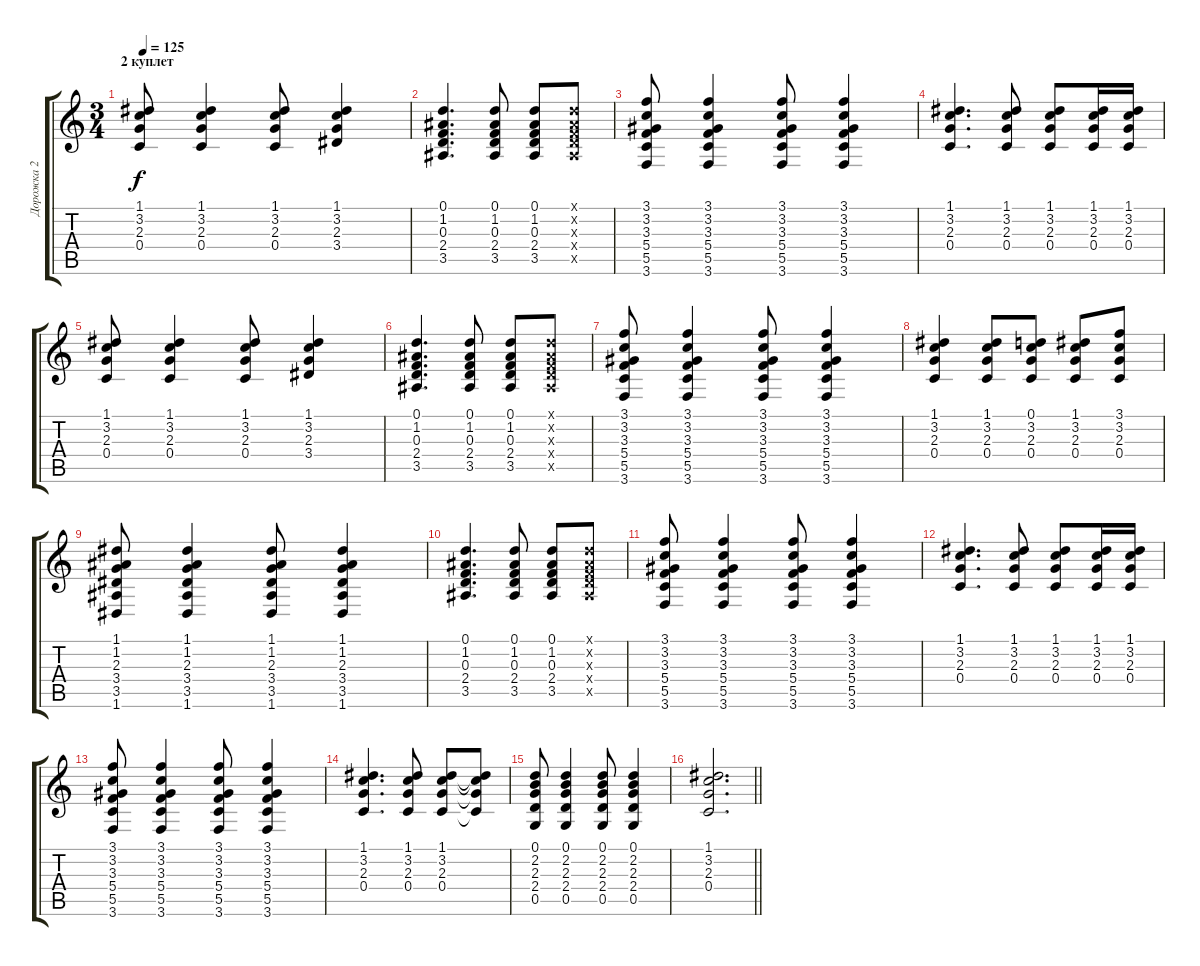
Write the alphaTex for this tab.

\track ("Дорожка 2" "Дорожка 2") {instrument acousticguitarsteel}
\staff {score tabs}
\tuning (D4 A3 F3 C3 G2 D2) {hide}
\ts (3 4)
\section ("" "2 куплет")
\tempo 125
\clef g2
\ks c
(1.1 3.2 2.3 0.4).8{dy f} (1.1 3.2 2.3 0.4).4 (1.1 3.2 2.3 0.4).8 (1.1 3.2 2.3 3.4).4 |
(0.1 1.2 0.3 2.4 3.5).4{d} (0.1 1.2 0.3 2.4 3.5).8 (0.1 1.2 0.3 2.4 3.5).8 (0.1{x} 1.2{x} 0.3{x} 2.4{x} 3.5{x}).8 |
(3.1 3.2 3.3 5.4 5.5 3.6).8 (3.1 3.2 3.3 5.4 5.5 3.6).4 (3.1 3.2 3.3 5.4 5.5 3.6).8 (3.1 3.2 3.3 5.4 5.5 3.6).4 |
(1.1 3.2 2.3 0.4).4{d} (1.1 3.2 2.3 0.4).8 (1.1 3.2 2.3 0.4).8 (1.1 3.2 2.3 0.4).16 (1.1 3.2 2.3 0.4).16 |
(1.1 3.2 2.3 0.4).8 (1.1 3.2 2.3 0.4).4 (1.1 3.2 2.3 0.4).8 (1.1 3.2 2.3 3.4).4 |
(0.1 1.2 0.3 2.4 3.5).4{d} (0.1 1.2 0.3 2.4 3.5).8 (0.1 1.2 0.3 2.4 3.5).8 (0.1{x} 1.2{x} 0.3{x} 2.4{x} 3.5{x}).8 |
(3.1 3.2 3.3 5.4 5.5 3.6).8 (3.1 3.2 3.3 5.4 5.5 3.6).4 (3.1 3.2 3.3 5.4 5.5 3.6).8 (3.1 3.2 3.3 5.4 5.5 3.6).4 |
(1.1 3.2 2.3 0.4).4 (1.1 3.2 2.3 0.4).8 (0.1 3.2 2.3 0.4).8 (1.1 3.2 2.3 0.4).8 (3.1 3.2 2.3 0.4).8 |
(1.1 1.2 2.3 3.4 3.5 1.6).8 (1.1 1.2 2.3 3.4 3.5 1.6).4 (1.1 1.2 2.3 3.4 3.5 1.6).8 (1.1 1.2 2.3 3.4 3.5 1.6).4 |
(0.1 1.2 0.3 2.4 3.5).4{d} (0.1 1.2 0.3 2.4 3.5).8 (0.1 1.2 0.3 2.4 3.5).8 (0.1{x} 1.2{x} 0.3{x} 2.4{x} 3.5{x}).8 |
(3.1 3.2 3.3 5.4 5.5 3.6).8 (3.1 3.2 3.3 5.4 5.5 3.6).4 (3.1 3.2 3.3 5.4 5.5 3.6).8 (3.1 3.2 3.3 5.4 5.5 3.6).4 |
(1.1 3.2 2.3 0.4).4{d} (1.1 3.2 2.3 0.4).8 (1.1 3.2 2.3 0.4).8 (1.1 3.2 2.3 0.4).16 (1.1 3.2 2.3 0.4).16 |
(3.1 3.2 3.3 5.4 5.5 3.6).8 (3.1 3.2 3.3 5.4 5.5 3.6).4 (3.1 3.2 3.3 5.4 5.5 3.6).8 (3.1 3.2 3.3 5.4 5.5 3.6).4 |
(1.1 3.2 2.3 0.4).4{d} (1.1 3.2 2.3 0.4).8 (1.1 3.2 2.3 0.4).8 (1.1{t} 3.2{t} 2.3{t} 0.4{t}).8 |
(0.1 2.2 2.3 2.4 0.5).8 (0.1 2.2 2.3 2.4 0.5).4 (0.1 2.2 2.3 2.4 0.5).8 (0.1 2.2 2.3 2.4 0.5).4 |
\barLineRight lightlight
(1.1 3.2 2.3 0.4).2{d}
